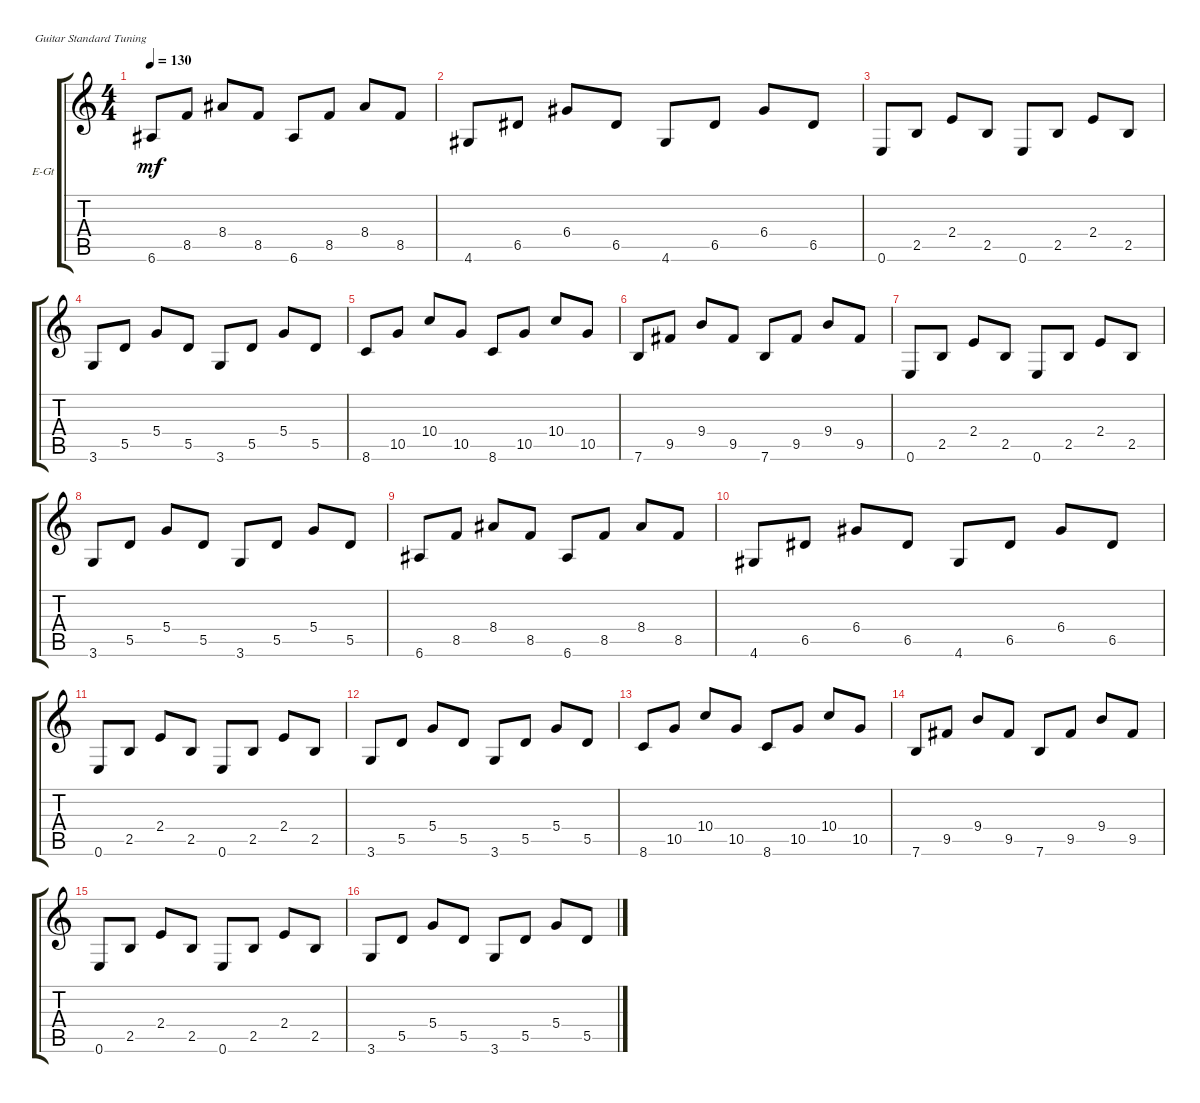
\defaultSystemsLayout 4
\bracketExtendMode groupsimilarinstruments
\firstSystemTrackNameOrientation horizontal
\otherSystemsTrackNameOrientation horizontal
\track ("Electric Guitar" "E-Gt") {instrument electricguitarclean}
\staff {score tabs}
\tuning (E4 B3 G3 D3 A2 E2)
\ts (4 4)
\tempo 130
\clef g2
\ks c
6.6.8{dy mf} 8.5.8 8.4.8 8.5.8 6.6.8 8.5.8 8.4.8 8.5.8 |
4.6.8 6.5.8 6.4.8 6.5.8 4.6.8 6.5.8 6.4.8 6.5.8 |
0.6.8 2.5.8 2.4.8 2.5.8 0.6.8 2.5.8 2.4.8 2.5.8 |
3.6.8 5.5.8 5.4.8 5.5.8 3.6.8 5.5.8 5.4.8 5.5.8 |
8.6.8 10.5.8 10.4.8 10.5.8 8.6.8 10.5.8 10.4.8 10.5.8 |
7.6.8 9.5.8 9.4.8 9.5.8 7.6.8 9.5.8 9.4.8 9.5.8 |
0.6.8 2.5.8 2.4.8 2.5.8 0.6.8 2.5.8 2.4.8 2.5.8 |
3.6.8 5.5.8 5.4.8 5.5.8 3.6.8 5.5.8 5.4.8 5.5.8 |
6.6.8 8.5.8 8.4.8 8.5.8 6.6.8 8.5.8 8.4.8 8.5.8 |
4.6.8 6.5.8 6.4.8 6.5.8 4.6.8 6.5.8 6.4.8 6.5.8 |
0.6.8 2.5.8 2.4.8 2.5.8 0.6.8 2.5.8 2.4.8 2.5.8 |
3.6.8 5.5.8 5.4.8 5.5.8 3.6.8 5.5.8 5.4.8 5.5.8 |
8.6.8 10.5.8 10.4.8 10.5.8 8.6.8 10.5.8 10.4.8 10.5.8 |
7.6.8 9.5.8 9.4.8 9.5.8 7.6.8 9.5.8 9.4.8 9.5.8 |
0.6.8 2.5.8 2.4.8 2.5.8 0.6.8 2.5.8 2.4.8 2.5.8 |
3.6.8 5.5.8 5.4.8 5.5.8 3.6.8 5.5.8 5.4.8 5.5.8
